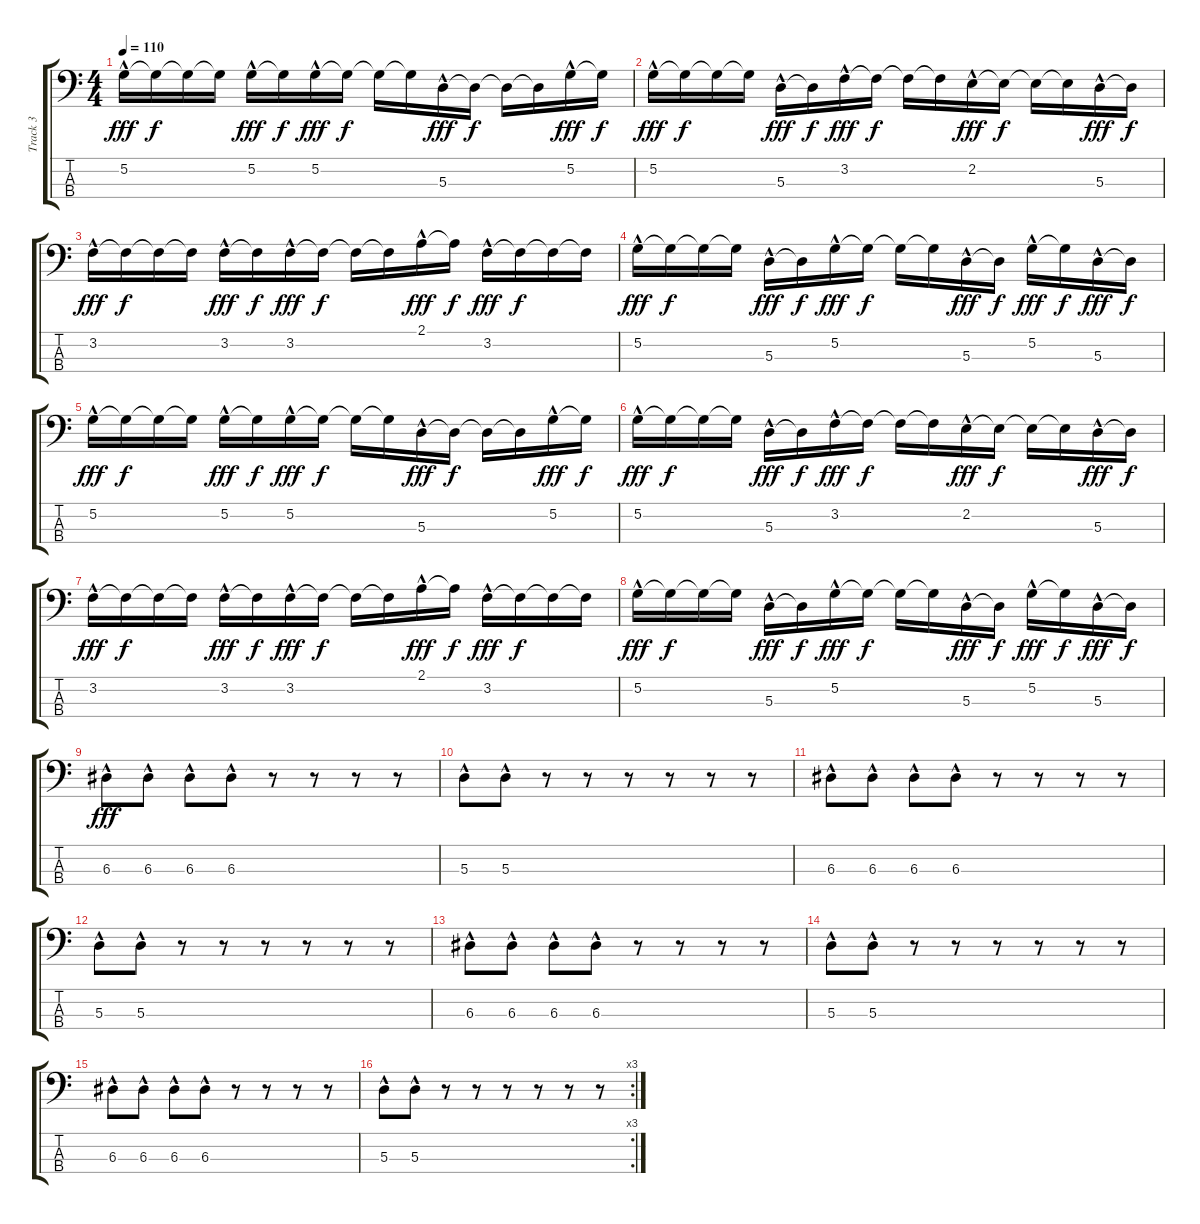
\track ("Track 3" "Track 3") {instrument electricbassfinger}
\staff {score tabs}
\tuning (G2 D2 A1 E1) {hide}
\ts (4 4)
\tempo 110
\clef f4
\ks c
5.2{hac}.16{dy fff} 5.2{t}.16{dy f} 5.2{t}.16 5.2{t}.16 5.2{hac}.16{dy fff} 5.2{t}.16{dy f} 5.2{hac}.16{dy fff} 5.2{t}.16{dy f} 5.2{t}.16 5.2{t}.16 5.3{hac}.16{dy fff} 5.3{t}.16{dy f} 5.3{t}.16 5.3{t}.16 5.2{hac}.16{dy fff} 5.2{t}.16{dy f} |
5.2{hac}.16{dy fff} 5.2{t}.16{dy f} 5.2{t}.16 5.2{t}.16 5.3{hac}.16{dy fff} 5.3{t}.16{dy f} 3.2{hac}.16{dy fff} 3.2{t}.16{dy f} 3.2{t}.16 3.2{t}.16 2.2{hac}.16{dy fff} 2.2{t}.16{dy f} 2.2{t}.16 2.2{t}.16 5.3{hac}.16{dy fff} 5.3{t}.16{dy f} |
3.2{hac}.16{dy fff} 3.2{t}.16{dy f} 3.2{t}.16 3.2{t}.16 3.2{hac}.16{dy fff} 3.2{t}.16{dy f} 3.2{hac}.16{dy fff} 3.2{t}.16{dy f} 3.2{t}.16 3.2{t}.16 2.1{hac}.16{dy fff} 2.1{t}.16{dy f} 3.2{hac}.16{dy fff} 3.2{t}.16{dy f} 3.2{t}.16 3.2{t}.16 |
5.2{hac}.16{dy fff} 5.2{t}.16{dy f} 5.2{t}.16 5.2{t}.16 5.3{hac}.16{dy fff} 5.3{t}.16{dy f} 5.2{hac}.16{dy fff} 5.2{t}.16{dy f} 5.2{t}.16 5.2{t}.16 5.3{hac}.16{dy fff} 5.3{t}.16{dy f} 5.2{hac}.16{dy fff} 5.2{t}.16{dy f} 5.3{hac}.16{dy fff} 5.3{t}.16{dy f} |
5.2{hac}.16{dy fff} 5.2{t}.16{dy f} 5.2{t}.16 5.2{t}.16 5.2{hac}.16{dy fff} 5.2{t}.16{dy f} 5.2{hac}.16{dy fff} 5.2{t}.16{dy f} 5.2{t}.16 5.2{t}.16 5.3{hac}.16{dy fff} 5.3{t}.16{dy f} 5.3{t}.16 5.3{t}.16 5.2{hac}.16{dy fff} 5.2{t}.16{dy f} |
5.2{hac}.16{dy fff} 5.2{t}.16{dy f} 5.2{t}.16 5.2{t}.16 5.3{hac}.16{dy fff} 5.3{t}.16{dy f} 3.2{hac}.16{dy fff} 3.2{t}.16{dy f} 3.2{t}.16 3.2{t}.16 2.2{hac}.16{dy fff} 2.2{t}.16{dy f} 2.2{t}.16 2.2{t}.16 5.3{hac}.16{dy fff} 5.3{t}.16{dy f} |
3.2{hac}.16{dy fff} 3.2{t}.16{dy f} 3.2{t}.16 3.2{t}.16 3.2{hac}.16{dy fff} 3.2{t}.16{dy f} 3.2{hac}.16{dy fff} 3.2{t}.16{dy f} 3.2{t}.16 3.2{t}.16 2.1{hac}.16{dy fff} 2.1{t}.16{dy f} 3.2{hac}.16{dy fff} 3.2{t}.16{dy f} 3.2{t}.16 3.2{t}.16 |
5.2{hac}.16{dy fff} 5.2{t}.16{dy f} 5.2{t}.16 5.2{t}.16 5.3{hac}.16{dy fff} 5.3{t}.16{dy f} 5.2{hac}.16{dy fff} 5.2{t}.16{dy f} 5.2{t}.16 5.2{t}.16 5.3{hac}.16{dy fff} 5.3{t}.16{dy f} 5.2{hac}.16{dy fff} 5.2{t}.16{dy f} 5.3{hac}.16{dy fff} 5.3{t}.16{dy f} |
6.3{hac}.8{dy fff} 6.3{hac}.8 6.3{hac}.8 6.3{hac}.8 r.8 r.8 r.8 r.8 |
5.3{hac}.8 5.3{hac}.8 r.8 r.8 r.8 r.8 r.8 r.8 |
6.3{hac}.8 6.3{hac}.8 6.3{hac}.8 6.3{hac}.8 r.8 r.8 r.8 r.8 |
5.3{hac}.8 5.3{hac}.8 r.8 r.8 r.8 r.8 r.8 r.8 |
6.3{hac}.8 6.3{hac}.8 6.3{hac}.8 6.3{hac}.8 r.8 r.8 r.8 r.8 |
5.3{hac}.8 5.3{hac}.8 r.8 r.8 r.8 r.8 r.8 r.8 |
6.3{hac}.8 6.3{hac}.8 6.3{hac}.8 6.3{hac}.8 r.8 r.8 r.8 r.8 |
\rc 3
5.3{hac}.8 5.3{hac}.8 r.8 r.8 r.8 r.8 r.8 r.8
